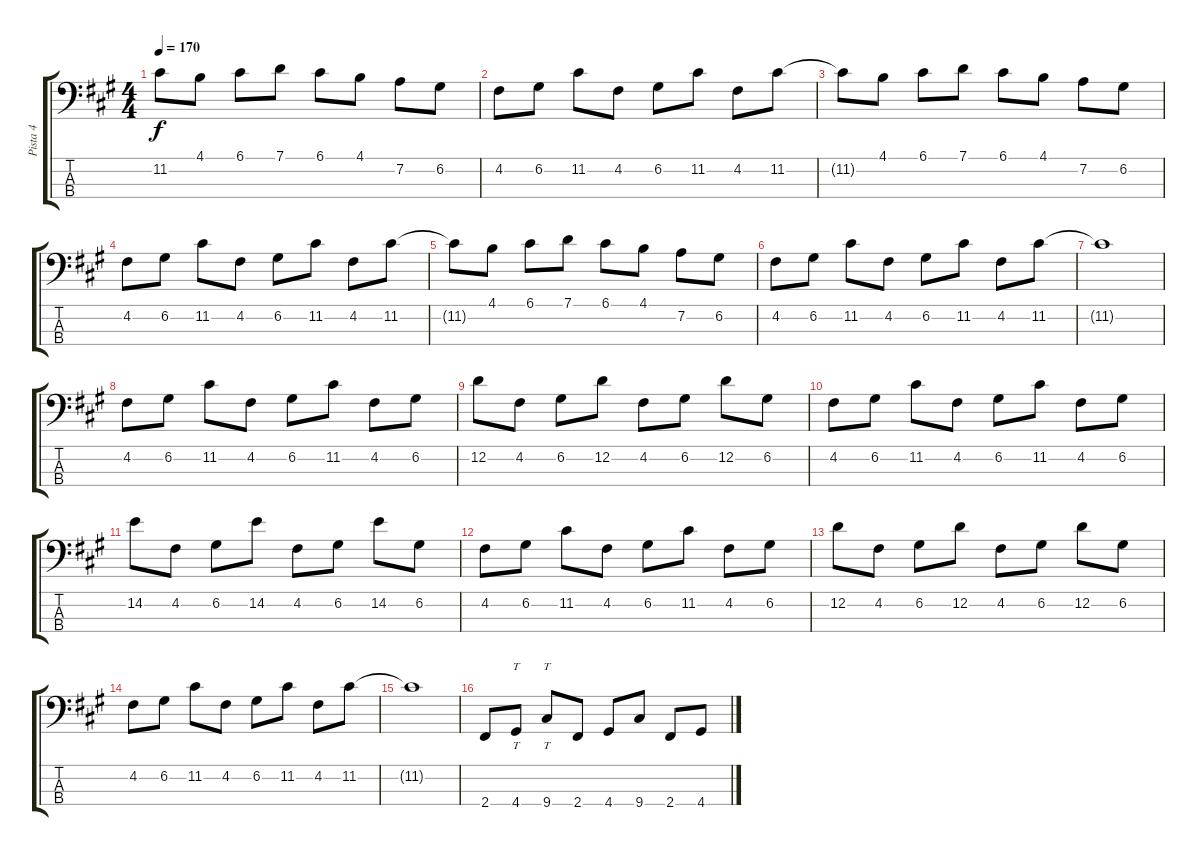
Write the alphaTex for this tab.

\track ("Pista 4" "Pista 4") {instrument electricbassfinger}
\staff {score tabs}
\tuning (G2 D2 A1 E1) {hide}
\ts (4 4)
\tempo 170
\clef f4
\ks f#minor
11.2{t}.8{dy f} 4.1.8 6.1.8 7.1.8 6.1.8 4.1.8 7.2.8 6.2.8 |
4.2.8 6.2.8 11.2.8 4.2.8 6.2.8 11.2.8 4.2.8 11.2.8 |
11.2{t}.8 4.1.8 6.1.8 7.1.8 6.1.8 4.1.8 7.2.8 6.2.8 |
4.2.8 6.2.8 11.2.8 4.2.8 6.2.8 11.2.8 4.2.8 11.2.8 |
11.2{t}.8 4.1.8 6.1.8 7.1.8 6.1.8 4.1.8 7.2.8 6.2.8 |
4.2.8 6.2.8 11.2.8 4.2.8 6.2.8 11.2.8 4.2.8 11.2.8 |
11.2{t}.1 |
4.2.8 6.2.8 11.2.8 4.2.8 6.2.8 11.2.8 4.2.8 6.2.8 |
12.2.8 4.2.8 6.2.8 12.2.8 4.2.8 6.2.8 12.2.8 6.2.8 |
4.2.8 6.2.8 11.2.8 4.2.8 6.2.8 11.2.8 4.2.8 6.2.8 |
14.2.8 4.2.8 6.2.8 14.2.8 4.2.8 6.2.8 14.2.8 6.2.8 |
4.2.8 6.2.8 11.2.8 4.2.8 6.2.8 11.2.8 4.2.8 6.2.8 |
12.2.8 4.2.8 6.2.8 12.2.8 4.2.8 6.2.8 12.2.8 6.2.8 |
4.2.8 6.2.8 11.2.8 4.2.8 6.2.8 11.2.8 4.2.8 11.2.8 |
11.2{t}.1 |
2.4.8 4.4.8{tt} 9.4.8{tt} 2.4.8 4.4.8 9.4.8 2.4.8 4.4.8
